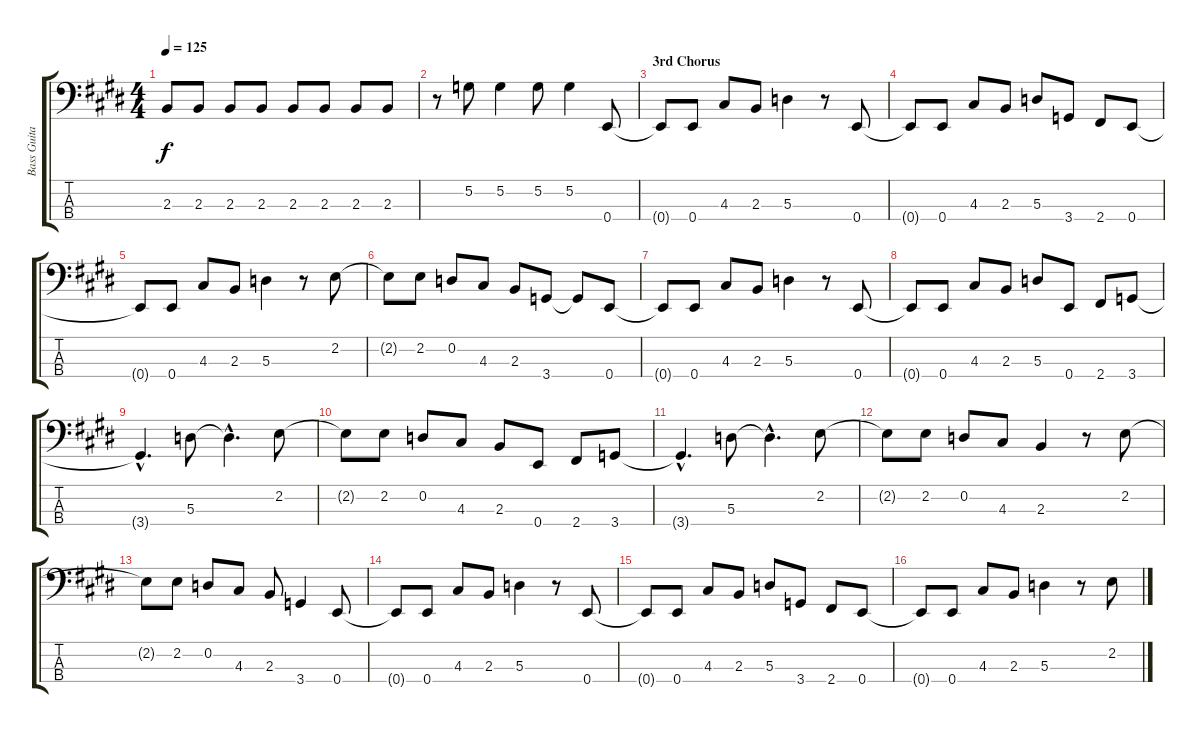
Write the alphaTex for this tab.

\track ("Bass Guitar" "Bass Guita") {instrument electricbassfinger}
\staff {score tabs}
\tuning (G2 D2 A1 E1) {hide}
\ts (4 4)
\tempo 125
\clef f4
\ks e
2.3{t}.8{dy f} 2.3.8 2.3.8 2.3.8 2.3.8 2.3.8 2.3.8 2.3.8 |
r.8 5.2.8 5.2.4 5.2.8 5.2.4 0.4.8 |
\section ("" "3rd Chorus")
0.4{t}.8 0.4.8 4.3.8 2.3.8 5.3.4 r.8 0.4.8 |
0.4{t}.8 0.4.8 4.3.8 2.3.8 5.3.8 3.4.8 2.4.8 0.4.8 |
0.4{t}.8 0.4.8 4.3.8 2.3.8 5.3.4 r.8 2.2.8 |
2.2{t}.8 2.2.8 0.2.8 4.3.8 2.3.8 3.4.8 3.4{t}.8 0.4.8 |
0.4{t}.8 0.4.8 4.3.8 2.3.8 5.3.4 r.8 0.4.8 |
0.4{t}.8 0.4.8 4.3.8 2.3.8 5.3.8 0.4.8 2.4.8 3.4.8 |
3.4{hac t}.4{d} 5.3.8 5.3{hac t}.4{d} 2.2.8 |
2.2{t}.8 2.2.8 0.2.8 4.3.8 2.3.8 0.4.8 2.4.8 3.4.8 |
3.4{hac t}.4{d} 5.3.8 5.3{hac t}.4{d} 2.2.8 |
2.2{t}.8 2.2.8 0.2.8 4.3.8 2.3.4 r.8 2.2.8 |
2.2{t}.8 2.2.8 0.2.8 4.3.8 2.3.8 3.4.4 0.4.8 |
0.4{t}.8 0.4.8 4.3.8 2.3.8 5.3.4 r.8 0.4.8 |
0.4{t}.8 0.4.8 4.3.8 2.3.8 5.3.8 3.4.8 2.4.8 0.4.8 |
0.4{t}.8 0.4.8 4.3.8 2.3.8 5.3.4 r.8 2.2.8
